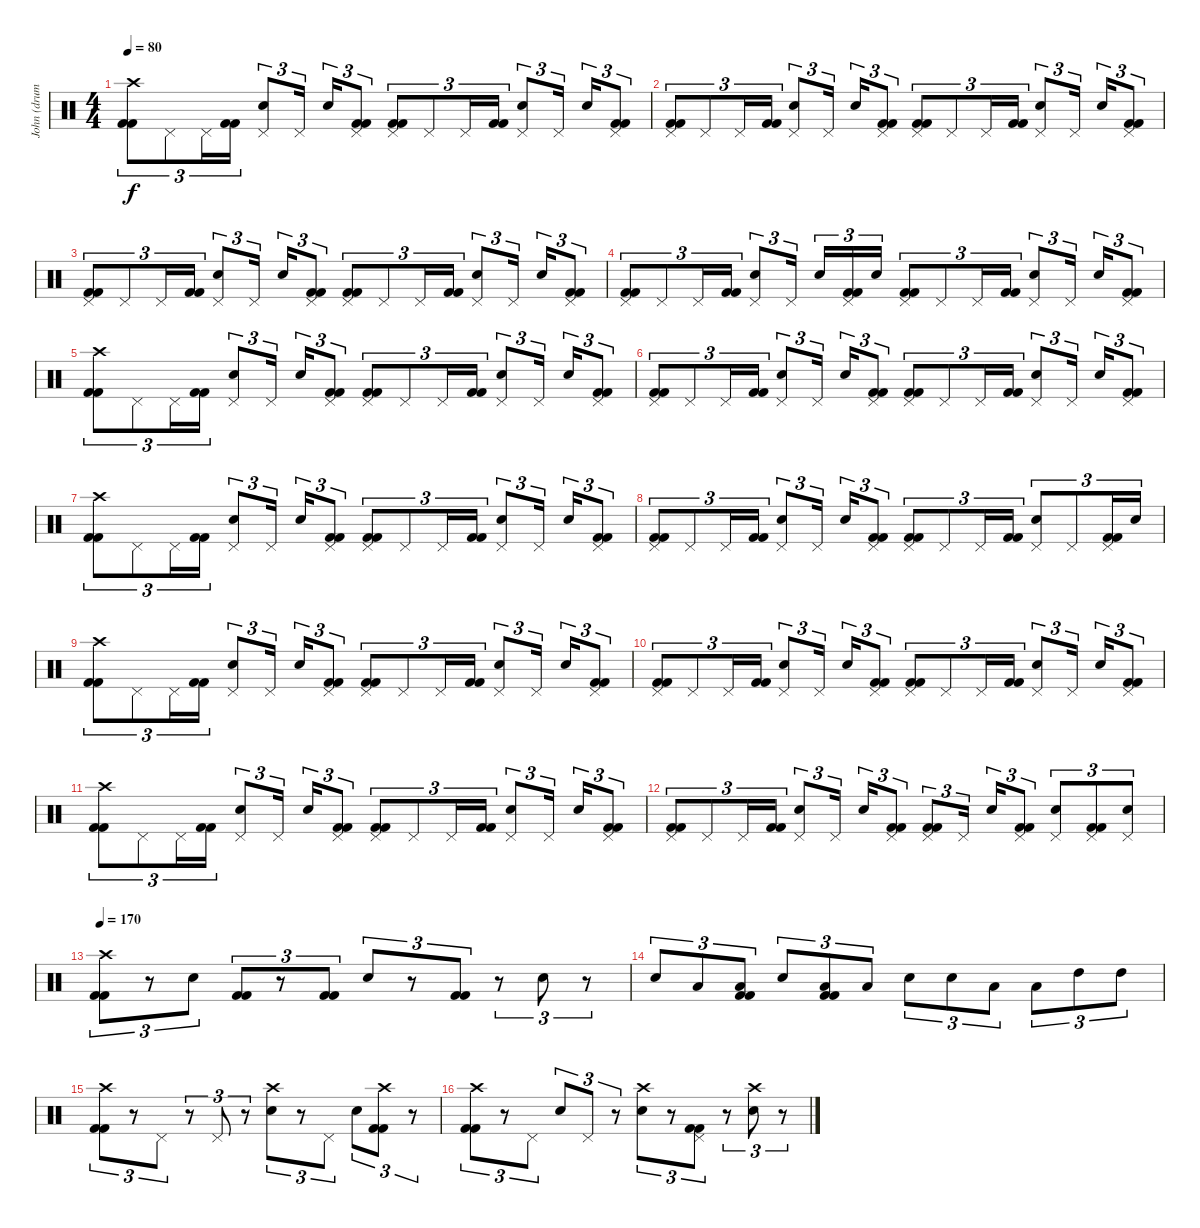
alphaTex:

\track ("John (drums)" "John (drum") {instrument percussion}
\staff {score}
\articulation defaults
\ts (4 4)
\tempo 80
\clef neutral
\ks c
("Crash high (hit)" "Kick (hit) 2" "Kick (hit) 2").8{tu (3 2) dy f} "Pedal Hi-Hat (hit)".8{tu (3 2)} "Pedal Hi-Hat (hit)".16{tu (3 2)} ("Kick (hit) 2" "Kick (hit) 2").16{tu (3 2)} ("Pedal Hi-Hat (hit)" "Snare (hit) 2").8{tu (3 2)} "Pedal Hi-Hat (hit)".16{tu (3 2)} "Snare (hit) 2".16{tu (3 2)} ("Pedal Hi-Hat (hit)" "Kick (hit) 2" "Kick (hit) 2").8{tu (3 2)} ("Pedal Hi-Hat (hit)" "Kick (hit) 2" "Kick (hit) 2").8{tu (3 2)} "Pedal Hi-Hat (hit)".8{tu (3 2)} "Pedal Hi-Hat (hit)".16{tu (3 2)} ("Kick (hit) 2" "Kick (hit) 2").16{tu (3 2)} ("Pedal Hi-Hat (hit)" "Snare (hit) 2").8{tu (3 2)} "Pedal Hi-Hat (hit)".16{tu (3 2)} "Snare (hit) 2".16{tu (3 2)} ("Pedal Hi-Hat (hit)" "Kick (hit) 2" "Kick (hit) 2").8{tu (3 2)} |
("Pedal Hi-Hat (hit)" "Kick (hit) 2" "Kick (hit) 2").8{tu (3 2)} "Pedal Hi-Hat (hit)".8{tu (3 2)} "Pedal Hi-Hat (hit)".16{tu (3 2)} ("Kick (hit) 2" "Kick (hit) 2").16{tu (3 2)} ("Pedal Hi-Hat (hit)" "Snare (hit) 2").8{tu (3 2)} "Pedal Hi-Hat (hit)".16{tu (3 2)} "Snare (hit) 2".16{tu (3 2)} ("Pedal Hi-Hat (hit)" "Kick (hit) 2" "Kick (hit) 2").8{tu (3 2)} ("Pedal Hi-Hat (hit)" "Kick (hit) 2" "Kick (hit) 2").8{tu (3 2)} "Pedal Hi-Hat (hit)".8{tu (3 2)} "Pedal Hi-Hat (hit)".16{tu (3 2)} ("Kick (hit) 2" "Kick (hit) 2").16{tu (3 2)} ("Pedal Hi-Hat (hit)" "Snare (hit) 2").8{tu (3 2)} "Pedal Hi-Hat (hit)".16{tu (3 2)} "Snare (hit) 2".16{tu (3 2)} ("Pedal Hi-Hat (hit)" "Kick (hit) 2" "Kick (hit) 2").8{tu (3 2)} |
("Pedal Hi-Hat (hit)" "Kick (hit) 2" "Kick (hit) 2").8{tu (3 2)} "Pedal Hi-Hat (hit)".8{tu (3 2)} "Pedal Hi-Hat (hit)".16{tu (3 2)} ("Kick (hit) 2" "Kick (hit) 2").16{tu (3 2)} ("Pedal Hi-Hat (hit)" "Snare (hit) 2").8{tu (3 2)} "Pedal Hi-Hat (hit)".16{tu (3 2)} "Snare (hit) 2".16{tu (3 2)} ("Pedal Hi-Hat (hit)" "Kick (hit) 2" "Kick (hit) 2").8{tu (3 2)} ("Pedal Hi-Hat (hit)" "Kick (hit) 2" "Kick (hit) 2").8{tu (3 2)} "Pedal Hi-Hat (hit)".8{tu (3 2)} "Pedal Hi-Hat (hit)".16{tu (3 2)} ("Kick (hit) 2" "Kick (hit) 2").16{tu (3 2)} ("Pedal Hi-Hat (hit)" "Snare (hit) 2").8{tu (3 2)} "Pedal Hi-Hat (hit)".16{tu (3 2)} "Snare (hit) 2".16{tu (3 2)} ("Pedal Hi-Hat (hit)" "Kick (hit) 2" "Kick (hit) 2").8{tu (3 2)} |
("Pedal Hi-Hat (hit)" "Kick (hit) 2" "Kick (hit) 2").8{tu (3 2)} "Pedal Hi-Hat (hit)".8{tu (3 2)} "Pedal Hi-Hat (hit)".16{tu (3 2)} ("Kick (hit) 2" "Kick (hit) 2").16{tu (3 2)} ("Pedal Hi-Hat (hit)" "Snare (hit) 2").8{tu (3 2)} "Pedal Hi-Hat (hit)".16{tu (3 2)} "Snare (hit) 2".16{tu (3 2)} ("Pedal Hi-Hat (hit)" "Kick (hit) 2" "Kick (hit) 2").16{tu (3 2)} "Snare (hit) 2".16{tu (3 2)} ("Pedal Hi-Hat (hit)" "Kick (hit) 2" "Kick (hit) 2").8{tu (3 2)} "Pedal Hi-Hat (hit)".8{tu (3 2)} "Pedal Hi-Hat (hit)".16{tu (3 2)} ("Kick (hit) 2" "Kick (hit) 2").16{tu (3 2)} ("Pedal Hi-Hat (hit)" "Snare (hit) 2").8{tu (3 2)} "Pedal Hi-Hat (hit)".16{tu (3 2)} "Snare (hit) 2".16{tu (3 2)} ("Pedal Hi-Hat (hit)" "Kick (hit) 2" "Kick (hit) 2").8{tu (3 2)} |
("Crash high (hit)" "Kick (hit) 2" "Kick (hit) 2").8{tu (3 2)} "Pedal Hi-Hat (hit)".8{tu (3 2)} "Pedal Hi-Hat (hit)".16{tu (3 2)} ("Kick (hit) 2" "Kick (hit) 2").16{tu (3 2)} ("Pedal Hi-Hat (hit)" "Snare (hit) 2").8{tu (3 2)} "Pedal Hi-Hat (hit)".16{tu (3 2)} "Snare (hit) 2".16{tu (3 2)} ("Pedal Hi-Hat (hit)" "Kick (hit) 2" "Kick (hit) 2").8{tu (3 2)} ("Pedal Hi-Hat (hit)" "Kick (hit) 2" "Kick (hit) 2").8{tu (3 2)} "Pedal Hi-Hat (hit)".8{tu (3 2)} "Pedal Hi-Hat (hit)".16{tu (3 2)} ("Kick (hit) 2" "Kick (hit) 2").16{tu (3 2)} ("Pedal Hi-Hat (hit)" "Snare (hit) 2").8{tu (3 2)} "Pedal Hi-Hat (hit)".16{tu (3 2)} "Snare (hit) 2".16{tu (3 2)} ("Pedal Hi-Hat (hit)" "Kick (hit) 2" "Kick (hit) 2").8{tu (3 2)} |
("Pedal Hi-Hat (hit)" "Kick (hit) 2" "Kick (hit) 2").8{tu (3 2)} "Pedal Hi-Hat (hit)".8{tu (3 2)} "Pedal Hi-Hat (hit)".16{tu (3 2)} ("Kick (hit) 2" "Kick (hit) 2").16{tu (3 2)} ("Pedal Hi-Hat (hit)" "Snare (hit) 2").8{tu (3 2)} "Pedal Hi-Hat (hit)".16{tu (3 2)} "Snare (hit) 2".16{tu (3 2)} ("Pedal Hi-Hat (hit)" "Kick (hit) 2" "Kick (hit) 2").8{tu (3 2)} ("Pedal Hi-Hat (hit)" "Kick (hit) 2" "Kick (hit) 2").8{tu (3 2)} "Pedal Hi-Hat (hit)".8{tu (3 2)} "Pedal Hi-Hat (hit)".16{tu (3 2)} ("Kick (hit) 2" "Kick (hit) 2").16{tu (3 2)} ("Pedal Hi-Hat (hit)" "Snare (hit) 2").8{tu (3 2)} "Pedal Hi-Hat (hit)".16{tu (3 2)} "Snare (hit) 2".16{tu (3 2)} ("Pedal Hi-Hat (hit)" "Kick (hit) 2" "Kick (hit) 2").8{tu (3 2)} |
("Crash high (hit)" "Kick (hit) 2" "Kick (hit) 2").8{tu (3 2)} "Pedal Hi-Hat (hit)".8{tu (3 2)} "Pedal Hi-Hat (hit)".16{tu (3 2)} ("Kick (hit) 2" "Kick (hit) 2").16{tu (3 2)} ("Pedal Hi-Hat (hit)" "Snare (hit) 2").8{tu (3 2)} "Pedal Hi-Hat (hit)".16{tu (3 2)} "Snare (hit) 2".16{tu (3 2)} ("Pedal Hi-Hat (hit)" "Kick (hit) 2" "Kick (hit) 2").8{tu (3 2)} ("Pedal Hi-Hat (hit)" "Kick (hit) 2" "Kick (hit) 2").8{tu (3 2)} "Pedal Hi-Hat (hit)".8{tu (3 2)} "Pedal Hi-Hat (hit)".16{tu (3 2)} ("Kick (hit) 2" "Kick (hit) 2").16{tu (3 2)} ("Pedal Hi-Hat (hit)" "Snare (hit) 2").8{tu (3 2)} "Pedal Hi-Hat (hit)".16{tu (3 2)} "Snare (hit) 2".16{tu (3 2)} ("Pedal Hi-Hat (hit)" "Kick (hit) 2" "Kick (hit) 2").8{tu (3 2)} |
("Pedal Hi-Hat (hit)" "Kick (hit) 2" "Kick (hit) 2").8{tu (3 2)} "Pedal Hi-Hat (hit)".8{tu (3 2)} "Pedal Hi-Hat (hit)".16{tu (3 2)} ("Kick (hit) 2" "Kick (hit) 2").16{tu (3 2)} ("Pedal Hi-Hat (hit)" "Snare (hit) 2").8{tu (3 2)} "Pedal Hi-Hat (hit)".16{tu (3 2)} "Snare (hit) 2".16{tu (3 2)} ("Pedal Hi-Hat (hit)" "Kick (hit) 2" "Kick (hit) 2").8{tu (3 2)} ("Pedal Hi-Hat (hit)" "Kick (hit) 2" "Kick (hit) 2").8{tu (3 2)} "Pedal Hi-Hat (hit)".8{tu (3 2)} "Pedal Hi-Hat (hit)".16{tu (3 2)} ("Kick (hit) 2" "Kick (hit) 2").16{tu (3 2)} ("Pedal Hi-Hat (hit)" "Snare (hit) 2").8{tu (3 2)} "Pedal Hi-Hat (hit)".8{tu (3 2)} ("Pedal Hi-Hat (hit)" "Kick (hit) 2" "Kick (hit) 2").16{tu (3 2)} "Snare (hit) 2".16{tu (3 2)} |
("Crash high (hit)" "Kick (hit) 2" "Kick (hit) 2").8{tu (3 2)} "Pedal Hi-Hat (hit)".8{tu (3 2)} "Pedal Hi-Hat (hit)".16{tu (3 2)} ("Kick (hit) 2" "Kick (hit) 2").16{tu (3 2)} ("Pedal Hi-Hat (hit)" "Snare (hit) 2").8{tu (3 2)} "Pedal Hi-Hat (hit)".16{tu (3 2)} "Snare (hit) 2".16{tu (3 2)} ("Pedal Hi-Hat (hit)" "Kick (hit) 2" "Kick (hit) 2").8{tu (3 2)} ("Pedal Hi-Hat (hit)" "Kick (hit) 2" "Kick (hit) 2").8{tu (3 2)} "Pedal Hi-Hat (hit)".8{tu (3 2)} "Pedal Hi-Hat (hit)".16{tu (3 2)} ("Kick (hit) 2" "Kick (hit) 2").16{tu (3 2)} ("Pedal Hi-Hat (hit)" "Snare (hit) 2").8{tu (3 2)} "Pedal Hi-Hat (hit)".16{tu (3 2)} "Snare (hit) 2".16{tu (3 2)} ("Pedal Hi-Hat (hit)" "Kick (hit) 2" "Kick (hit) 2").8{tu (3 2)} |
("Pedal Hi-Hat (hit)" "Kick (hit) 2" "Kick (hit) 2").8{tu (3 2)} "Pedal Hi-Hat (hit)".8{tu (3 2)} "Pedal Hi-Hat (hit)".16{tu (3 2)} ("Kick (hit) 2" "Kick (hit) 2").16{tu (3 2)} ("Pedal Hi-Hat (hit)" "Snare (hit) 2").8{tu (3 2)} "Pedal Hi-Hat (hit)".16{tu (3 2)} "Snare (hit) 2".16{tu (3 2)} ("Pedal Hi-Hat (hit)" "Kick (hit) 2" "Kick (hit) 2").8{tu (3 2)} ("Pedal Hi-Hat (hit)" "Kick (hit) 2" "Kick (hit) 2").8{tu (3 2)} "Pedal Hi-Hat (hit)".8{tu (3 2)} "Pedal Hi-Hat (hit)".16{tu (3 2)} ("Kick (hit) 2" "Kick (hit) 2").16{tu (3 2)} ("Pedal Hi-Hat (hit)" "Snare (hit) 2").8{tu (3 2)} "Pedal Hi-Hat (hit)".16{tu (3 2)} "Snare (hit) 2".16{tu (3 2)} ("Pedal Hi-Hat (hit)" "Kick (hit) 2" "Kick (hit) 2").8{tu (3 2)} |
("Crash high (hit)" "Kick (hit) 2" "Kick (hit) 2").8{tu (3 2)} "Pedal Hi-Hat (hit)".8{tu (3 2)} "Pedal Hi-Hat (hit)".16{tu (3 2)} ("Kick (hit) 2" "Kick (hit) 2").16{tu (3 2)} ("Pedal Hi-Hat (hit)" "Snare (hit) 2").8{tu (3 2)} "Pedal Hi-Hat (hit)".16{tu (3 2)} "Snare (hit) 2".16{tu (3 2)} ("Pedal Hi-Hat (hit)" "Kick (hit) 2" "Kick (hit) 2").8{tu (3 2)} ("Pedal Hi-Hat (hit)" "Kick (hit) 2" "Kick (hit) 2").8{tu (3 2)} "Pedal Hi-Hat (hit)".8{tu (3 2)} "Pedal Hi-Hat (hit)".16{tu (3 2)} ("Kick (hit) 2" "Kick (hit) 2").16{tu (3 2)} ("Pedal Hi-Hat (hit)" "Snare (hit) 2").8{tu (3 2)} "Pedal Hi-Hat (hit)".16{tu (3 2)} "Snare (hit) 2".16{tu (3 2)} ("Pedal Hi-Hat (hit)" "Kick (hit) 2" "Kick (hit) 2").8{tu (3 2)} |
("Pedal Hi-Hat (hit)" "Kick (hit) 2" "Kick (hit) 2").8{tu (3 2)} "Pedal Hi-Hat (hit)".8{tu (3 2)} "Pedal Hi-Hat (hit)".16{tu (3 2)} ("Kick (hit) 2" "Kick (hit) 2").16{tu (3 2)} ("Pedal Hi-Hat (hit)" "Snare (hit) 2").8{tu (3 2)} "Pedal Hi-Hat (hit)".16{tu (3 2)} "Snare (hit) 2".16{tu (3 2)} ("Pedal Hi-Hat (hit)" "Kick (hit) 2" "Kick (hit) 2").8{tu (3 2)} ("Pedal Hi-Hat (hit)" "Kick (hit) 2" "Kick (hit) 2").8{tu (3 2)} "Pedal Hi-Hat (hit)".16{tu (3 2)} "Snare (hit) 2".16{tu (3 2)} ("Pedal Hi-Hat (hit)" "Kick (hit) 2" "Kick (hit) 2").8{tu (3 2)} ("Pedal Hi-Hat (hit)" "Snare (hit) 2").8{tu (3 2)} ("Pedal Hi-Hat (hit)" "Kick (hit) 2" "Kick (hit) 2").8{tu (3 2)} ("Pedal Hi-Hat (hit)" "Snare (hit) 2").8{tu (3 2)} |
\tempo 170
("Crash high (hit)" "Kick (hit) 2" "Kick (hit) 2").8{tu (3 2)} r.8{tu (3 2)} "Snare (hit) 2".8{tu (3 2)} ("Kick (hit) 2" "Kick (hit) 2").8{tu (3 2)} r.8{tu (3 2)} ("Kick (hit) 2" "Kick (hit) 2").8{tu (3 2)} "Snare (hit) 2".8{tu (3 2)} r.8{tu (3 2)} ("Kick (hit) 2" "Kick (hit) 2").8{tu (3 2)} r.8{tu (3 2)} "Snare (hit) 2".8{tu (3 2)} r.8{tu (3 2)} |
"Snare (hit) 2".8{tu (3 2)} "Low Tom (hit)".8{tu (3 2)} ("Low Tom (hit)" "Kick (hit) 2" "Kick (hit) 2").8{tu (3 2)} "Snare (hit) 2".8{tu (3 2)} ("Low Tom (hit)" "Kick (hit) 2" "Kick (hit) 2").8{tu (3 2)} "Low Tom (hit)".8{tu (3 2)} "Snare (hit) 2".8{tu (3 2)} "Snare (hit) 2".8{tu (3 2)} "Low Tom (hit)".8{tu (3 2)} "Low Tom (hit)".8{tu (3 2)} "High Tom (hit)".8{tu (3 2)} "High Tom (hit)".8{tu (3 2)} |
("Crash high (hit)" "Kick (hit) 2" "Kick (hit) 2").8{tu (3 2)} r.8{tu (3 2)} "Pedal Hi-Hat (hit)".8{tu (3 2)} r.8{tu (3 2)} "Pedal Hi-Hat (hit)".8{tu (3 2)} r.8{tu (3 2)} ("Crash high (hit)" "Snare (hit) 2").8{tu (3 2)} r.8{tu (3 2)} "Pedal Hi-Hat (hit)".8{tu (3 2)} "Snare (hit) 2".8{tu (3 2)} ("Crash high (hit)" "Kick (hit) 2" "Kick (hit) 2").8{tu (3 2)} r.8{tu (3 2)} |
("Crash high (hit)" "Kick (hit) 2" "Kick (hit) 2").8{tu (3 2)} r.8{tu (3 2)} "Pedal Hi-Hat (hit)".8{tu (3 2)} "Snare (hit) 2".8{tu (3 2)} "Pedal Hi-Hat (hit)".8{tu (3 2)} r.8{tu (3 2)} ("Crash high (hit)" "Snare (hit) 2").8{tu (3 2)} r.8{tu (3 2)} ("Pedal Hi-Hat (hit)" "Kick (hit) 2" "Kick (hit) 2").8{tu (3 2)} r.8{tu (3 2)} ("Crash high (hit)" "Snare (hit) 2").8{tu (3 2)} r.8{tu (3 2)}
